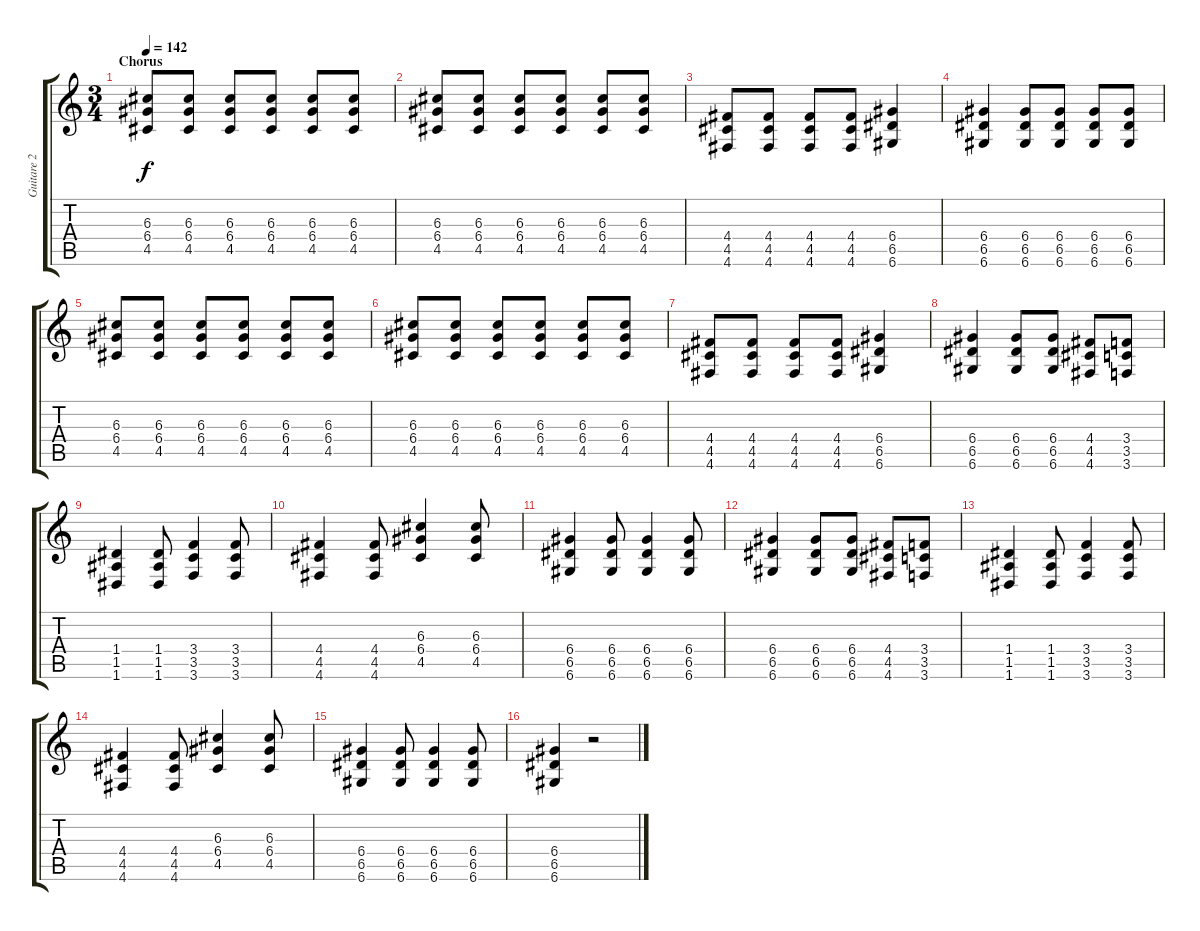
\track ("Guitare 2" "Guitare 2") {instrument overdrivenguitar}
\staff {score tabs}
\tuning (E4 B3 G3 D3 A2 D2) {hide}
\ts (3 4)
\section ("" "Chorus")
\tempo 142
\clef g2
\ks c
(6.3 6.4 4.5).8{dy f} (6.3 6.4 4.5).8 (6.3 6.4 4.5).8 (6.3 6.4 4.5).8 (6.3 6.4 4.5).8 (6.3 6.4 4.5).8 |
(6.3 6.4 4.5).8 (6.3 6.4 4.5).8 (6.3 6.4 4.5).8 (6.3 6.4 4.5).8 (6.3 6.4 4.5).8 (6.3 6.4 4.5).8 |
(4.4 4.5 4.6).8 (4.4 4.5 4.6).8 (4.4 4.5 4.6).8 (4.4 4.5 4.6).8 (6.4 6.5 6.6).4 |
(6.4 6.5 6.6).4 (6.4 6.5 6.6).8 (6.4 6.5 6.6).8 (6.4 6.5 6.6).8 (6.4 6.5 6.6).8 |
(6.3 6.4 4.5).8 (6.3 6.4 4.5).8 (6.3 6.4 4.5).8 (6.3 6.4 4.5).8 (6.3 6.4 4.5).8 (6.3 6.4 4.5).8 |
(6.3 6.4 4.5).8 (6.3 6.4 4.5).8 (6.3 6.4 4.5).8 (6.3 6.4 4.5).8 (6.3 6.4 4.5).8 (6.3 6.4 4.5).8 |
(4.4 4.5 4.6).8 (4.4 4.5 4.6).8 (4.4 4.5 4.6).8 (4.4 4.5 4.6).8 (6.4 6.5 6.6).4 |
(6.4 6.5 6.6).4 (6.4 6.5 6.6).8 (6.4 6.5 6.6).8 (4.4 4.5 4.6).8 (3.4 3.5 3.6).8 |
(1.4 1.5 1.6).4 (1.4 1.5 1.6).8 (3.4 3.5 3.6).4 (3.4 3.5 3.6).8 |
(4.4 4.5 4.6).4 (4.4 4.5 4.6).8 (6.3 6.4 4.5).4 (6.3 6.4 4.5).8 |
(6.4 6.5 6.6).4 (6.4 6.5 6.6).8 (6.4 6.5 6.6).4 (6.4 6.5 6.6).8 |
(6.4 6.5 6.6).4 (6.4 6.5 6.6).8 (6.4 6.5 6.6).8 (4.4 4.5 4.6).8 (3.4 3.5 3.6).8 |
(1.4 1.5 1.6).4 (1.4 1.5 1.6).8 (3.4 3.5 3.6).4 (3.4 3.5 3.6).8 |
(4.4 4.5 4.6).4 (4.4 4.5 4.6).8 (6.3 6.4 4.5).4 (6.3 6.4 4.5).8 |
(6.4 6.5 6.6).4 (6.4 6.5 6.6).8 (6.4 6.5 6.6).4 (6.4 6.5 6.6).8 |
(6.4 6.5 6.6).4 r.2
